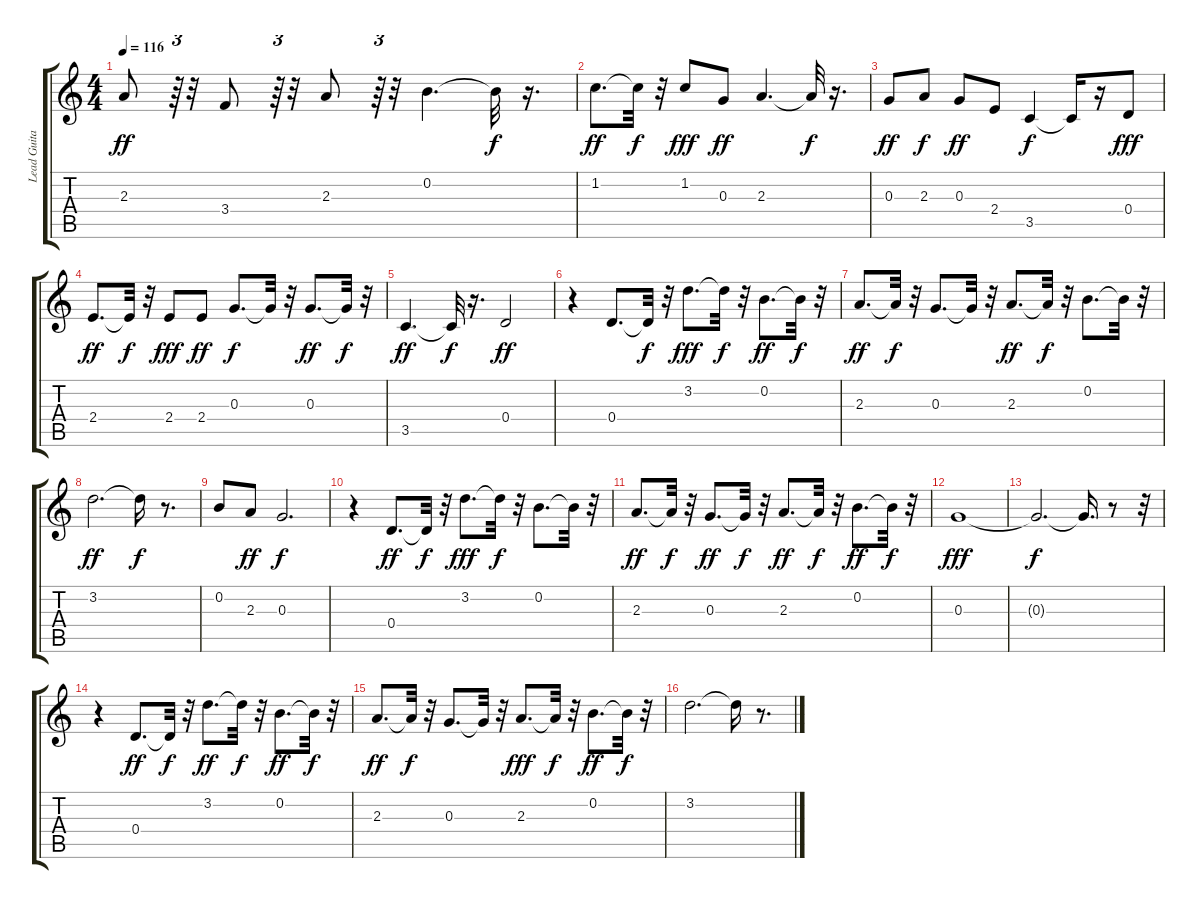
\track ("Lead Guitar 2" "Lead Guita") {instrument acousticguitarnylon}
\staff {score tabs}
\tuning (E4 B3 G3 D3 A2 E2) {hide}
\ts (4 4)
\tempo 116
\clef g2
\ks c
2.3.8{dy ff} r.64{tu (3 2)} r.32 3.4.8 r.64{tu (3 2)} r.32 2.3.8 r.64{tu (3 2)} r.32 0.2.4{d} 0.2{t}.32{dy f} r.16{d} |
1.2.8{d dy ff} 1.2{t}.32{dy f} r.32 1.2.8{dy fff} 0.3.8{dy ff} 2.3.4{d} 2.3{t}.32{dy f} r.16{d} |
0.3.8{dy ff} 2.3.8{dy f} 0.3.8{dy ff} 2.4.8 3.5.4{dy f} 3.5{t}.16 r.16 0.4.8{dy fff} |
2.4.8{d dy ff} 2.4{t}.32{dy f} r.32 2.4.8{dy fff} 2.4.8{dy ff} 0.3.8{d dy f} 0.3{t}.32 r.32 0.3.8{d dy ff} 0.3{t}.32{dy f} r.32 |
3.5.4{d dy ff} 3.5{t}.32{dy f} r.16{d} 0.4.2{dy ff} |
r.4 0.4.8{d} 0.4{t}.32{dy f} r.32 3.2.8{d dy fff} 3.2{t}.32{dy f} r.32 0.2.8{d dy ff} 0.2{t}.32{dy f} r.32 |
2.3.8{d dy ff} 2.3{t}.32{dy f} r.32 0.3.8{d} 0.3{t}.32 r.32 2.3.8{d dy ff} 2.3{t}.32{dy f} r.32 0.2.8{d} 0.2{t}.32 r.32 |
3.2.2{d dy ff} 3.2{t}.16{dy f} r.8{d} |
0.2.8 2.3.8{dy ff} 0.3.2{d dy f} |
r.4 0.4.8{d dy ff} 0.4{t}.32{dy f} r.32 3.2.8{d dy fff} 3.2{t}.32{dy f} r.32 0.2.8{d} 0.2{t}.32 r.32 |
2.3.8{d dy ff} 2.3{t}.32{dy f} r.32 0.3.8{d dy ff} 0.3{t}.32{dy f} r.32 2.3.8{d dy ff} 2.3{t}.32{dy f} r.32 0.2.8{d dy ff} 0.2{t}.32{dy f} r.32 |
0.3.1{dy fff} |
0.3{t}.2{d dy f} 0.3{t}.16{d} r.8 r.32 |
r.4 0.4.8{d dy ff} 0.4{t}.32{dy f} r.32 3.2.8{d dy ff} 3.2{t}.32{dy f} r.32 0.2.8{d dy ff} 0.2{t}.32{dy f} r.32 |
2.3.8{d dy ff volume 14} 2.3{t}.32{dy f} r.32 0.3.8{d volume 13} 0.3{t}.32 r.32 2.3.8{d dy fff volume 12} 2.3{t}.32{dy f} r.32 0.2.8{d dy ff volume 12} 0.2{t}.32{dy f} r.32 |
3.2.2{d volume 12} 3.2{t}.16 r.8{d}
